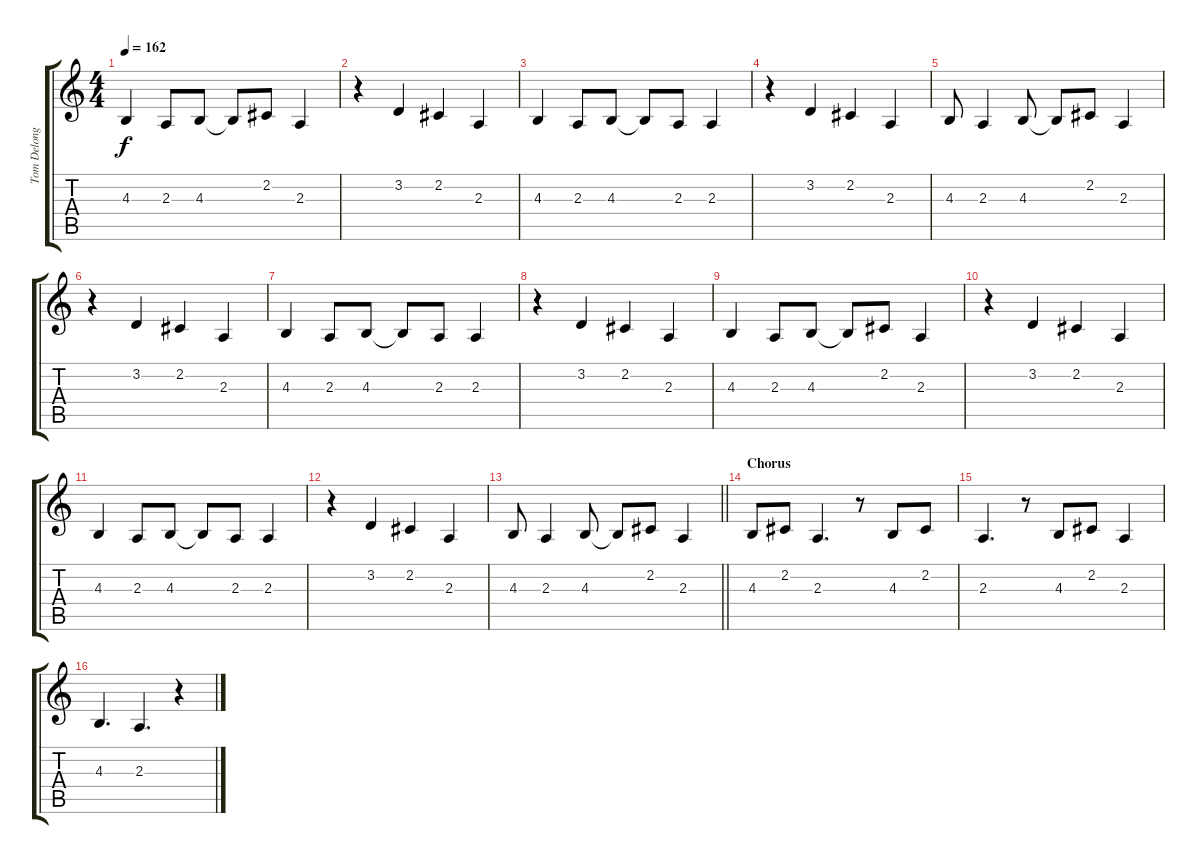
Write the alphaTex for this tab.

\track ("Tom Delonge - Vocals" "Tom Delong") {instrument altosax}
\staff {score tabs}
\tuning (E4 B3 G3 D3 A2 E2) {hide}
\ts (4 4)
\tempo 162
\clef g2
\ks c
4.3.4{dy f} 2.3.8 4.3.8 4.3{t}.8 2.2.8 2.3.4 |
r.4 3.2.4 2.2.4 2.3.4 |
4.3.4 2.3.8 4.3.8 4.3{t}.8 2.3.8 2.3.4 |
r.4 3.2.4 2.2.4 2.3.4 |
4.3.8 2.3.4 4.3.8 4.3{t}.8 2.2.8 2.3.4 |
r.4 3.2.4 2.2.4 2.3.4 |
4.3.4 2.3.8 4.3.8 4.3{t}.8 2.3.8 2.3.4 |
r.4 3.2.4 2.2.4 2.3.4 |
4.3.4 2.3.8 4.3.8 4.3{t}.8 2.2.8 2.3.4 |
r.4 3.2.4 2.2.4 2.3.4 |
4.3.4 2.3.8 4.3.8 4.3{t}.8 2.3.8 2.3.4 |
r.4 3.2.4 2.2.4 2.3.4 |
\barLineRight lightlight
4.3.8 2.3.4 4.3.8 4.3{t}.8 2.2.8 2.3.4 |
\section ("" "Chorus")
4.3.8 2.2.8 2.3.4{d} r.8 4.3.8 2.2.8 |
2.3.4{d} r.8 4.3.8 2.2.8 2.3.4 |
4.3.4{d} 2.3.4{d} r.4
